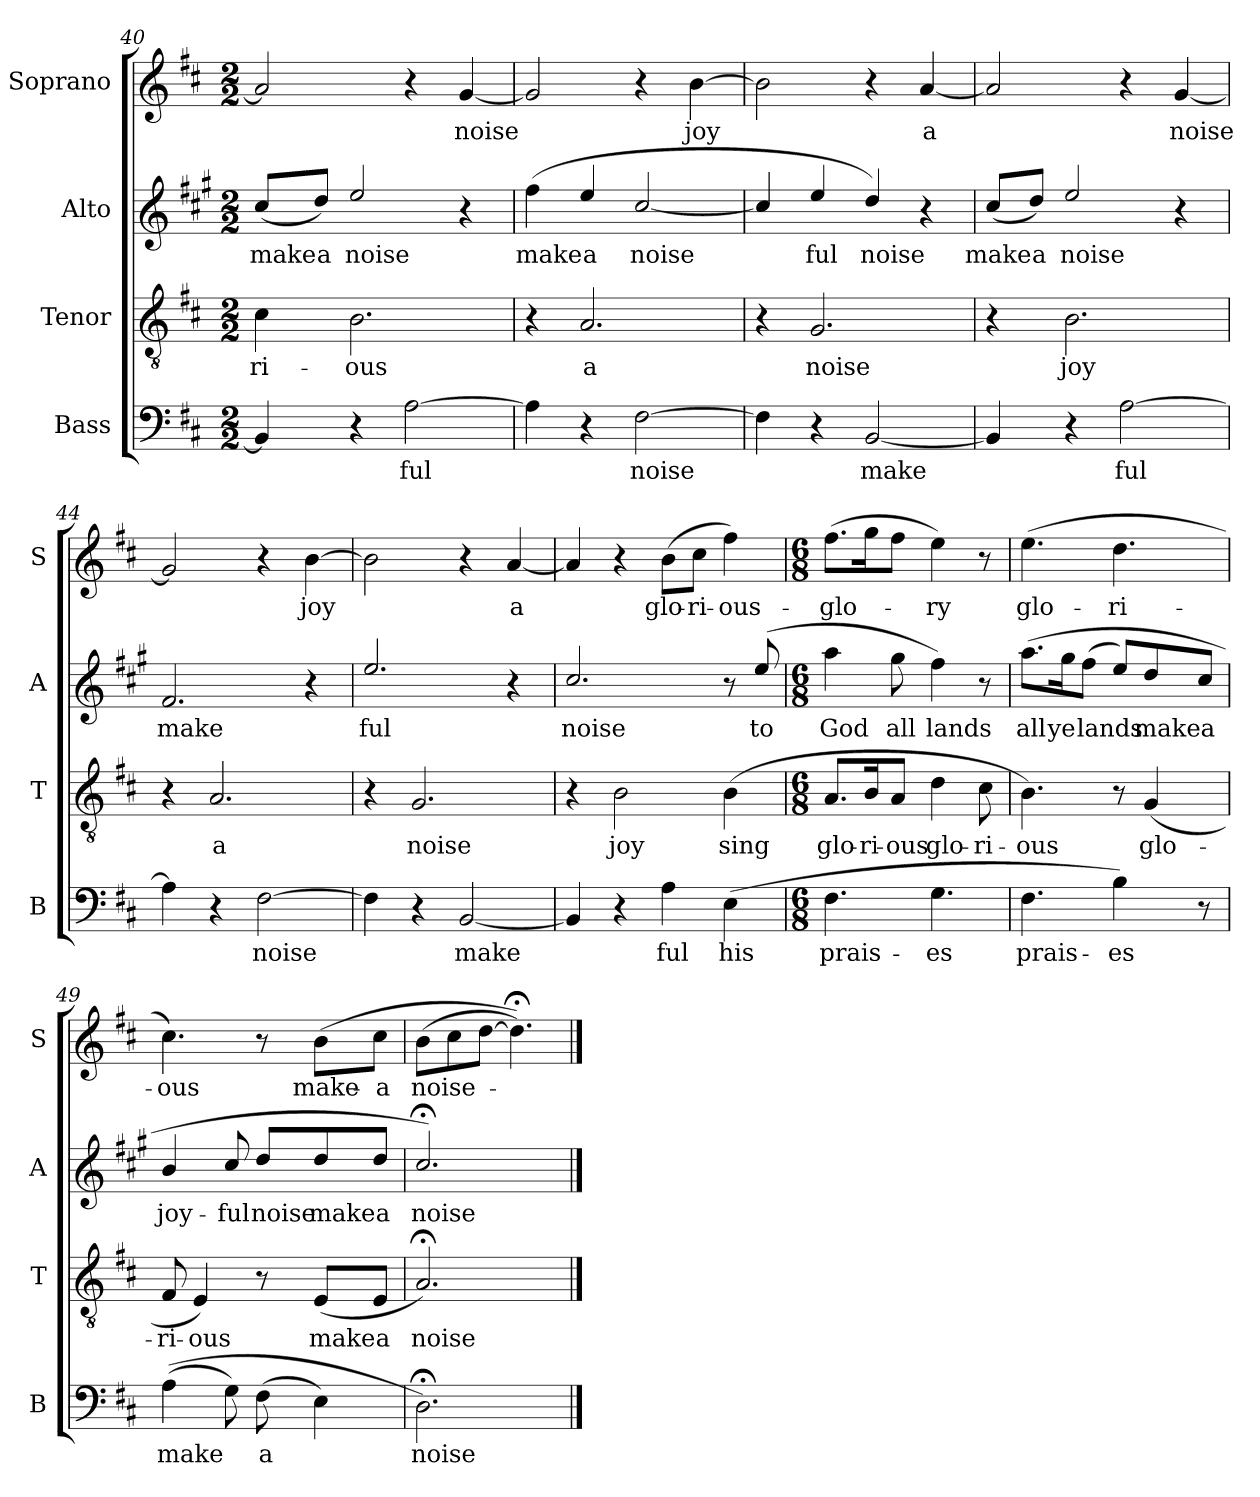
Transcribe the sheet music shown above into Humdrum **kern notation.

**kern	**text	**kern	**text	**kern	**text	**kern	**text
*part4	*part4	*part3	*part3	*part2	*part2	*part1	*part1
*staff4	*staff4	*staff3	*staff3	*staff2	*staff2	*staff1	*staff1
*I"Bass	*	*I"Tenor	*	*I"Alto	*	*I"Soprano	*
*I'B	*	*I'T	*	*I'A	*	*I'S	*
*clefF4	*	*clefGv2	*	*clefG2	*	*clefG2	*
*	*	*	*	*ITrd4c7	*	*	*
*k[f#c#]	*	*k[f#c#]	*	*k[f#c#]	*	*k[f#c#]	*
*D:	*	*D:	*	*D:	*	*D:	*
*M2/2	*	*M2/2	*	*M2/2	*	*M2/2	*
=40	=40	=40	=40	=40	=40	=40	=40
!	!	!	!LO:LY:b	!	!LO:LY:b	!	!
4BB/]	.	4c#\	-ri-	(<8f#/L	make	2a/]	.
!	!	!	!	!	!LO:LY:b	!	!
.	.	.	.	8g/J)	a	.	.
!	!	!	!LO:LY:b	!	!LO:LY:b	!	!
4r	.	2.B\	-ous	2a/	noise	.	.
!	!LO:LY:b	!	!	!	!	!	!
[2A\	ful	.	.	.	.	4r	.
!	!	!	!	!	!	!	!LO:LY:b
.	.	.	.	4r	.	[4g/	noise
=41	=41	=41	=41	=41	=41	=41	=41
!	!	!	!	!	!LO:LY:b	!	!
4A\]	.	4r	.	(>4b\	make	2g/]	.
!	!	!	!LO:LY:b	!	!LO:LY:b	!	!
4r	.	2.A/	a	4a/	a	.	.
!	!LO:LY:b	!	!	!	!LO:LY:b	!	!
[2F#\	noise	.	.	[2f#/	noise	4r	.
!	!	!	!	!	!	!	!LO:LY:b
.	.	.	.	.	.	[4b\	joy
=42	=42	=42	=42	=42	=42	=42	=42
4F#\]	.	4r	.	4f#/]	.	2b\]	.
!	!	!	!LO:LY:b	!	!LO:LY:b	!	!
4r	.	2.G/	noise	4a/	ful	.	.
!	!LO:LY:b	!	!	!	!LO:LY:b	!	!
[2BB/	make	.	.	4g/)	noise	4r	.
!	!	!	!	!	!	!	!LO:LY:b
.	.	.	.	4r	.	[4a/	a
!!LO:PB:g=z
=43	=43	=43	=43	=43	=43	=43	=43
!	!	!	!	!	!LO:LY:b	!	!
4BB/]	.	4r	.	(<8f#/L	make	2a/]	.
!	!	!	!	!	!LO:LY:b	!	!
.	.	.	.	8g/J)	a	.	.
!	!	!	!LO:LY:b	!	!LO:LY:b	!	!
4r	.	2.B\	joy	2a/	noise	.	.
!	!LO:LY:b	!	!	!	!	!	!
[2A\	ful	.	.	.	.	4r	.
!	!	!	!	!	!	!	!LO:LY:b
.	.	.	.	4r	.	[4g/	noise
=44	=44	=44	=44	=44	=44	=44	=44
!	!	!	!	!	!LO:LY:b	!	!
4A\]	.	4r	.	2.B/	make	2g/]	.
!	!	!	!LO:LY:b	!	!	!	!
4r	.	2.A/	a	.	.	.	.
!	!LO:LY:b	!	!	!	!	!	!
[2F#\	noise	.	.	.	.	4r	.
!	!	!	!	!	!	!	!LO:LY:b
.	.	.	.	4r	.	[4b\	joy
=45	=45	=45	=45	=45	=45	=45	=45
!	!	!	!	!	!LO:LY:b	!	!
4F#\]	.	4r	.	2.a/	ful	2b\]	.
!	!	!	!LO:LY:b	!	!	!	!
4r	.	2.G/	noise	.	.	.	.
!	!LO:LY:b	!	!	!	!	!	!
[2BB/	make	.	.	.	.	4r	.
!	!	!	!	!	!	!	!LO:LY:b
.	.	.	.	4r	.	[4a/	a
=46	=46	=46	=46	=46	=46	=46	=46
!	!	!	!	!	!LO:LY:b	!	!
4BB/]	.	4r	.	2.f#/	noise	4a/]	.
!	!	!	!LO:LY:b	!	!	!	!
4r	.	2B\	joy	.	.	4r	.
!	!LO:LY:b	!	!	!	!	!	!LO:LY:b
4A\	ful	.	.	.	.	(>8b\L	glo-
!	!	!	!	!	!	!	!LO:LY:b
.	.	.	.	.	.	8cc#\J	-ri-
!	!LO:LY:b	!	!LO:LY:b	!	!	!	!LO:LY:b
(>4E\	his	(>4B\	sing	8r	.	4ff#\)	-ous-
!	!	!	!	!	!LO:LY:b	!	!
.	.	.	.	(>8a/	to	.	.
!!LO:LB:g=z
=47	=47	=47	=47	=47	=47	=47	=47
*M6/8	*	*M6/8	*	*M6/8	*	*M6/8	*
!	!LO:LY:b	!	!LO:LY:b	!	!LO:LY:b	!	!LO:LY:b
4.F#\	prais-	8.A/L	glo-	4dd\	God	(>8.ff#\L	-glo-
!	!	!	!LO:LY:b	!	!	!	!
.	.	16B/k	-ri-	.	.	16gg\k	.
!	!	!	!LO:LY:b	!	!LO:LY:b	!	!
.	.	8A/J	-ous	8cc#\	all	8ff#\J	.
!	!LO:LY:b	!	!LO:LY:b	!	!LO:LY:b	!	!LO:LY:b
4.G\	-es	4d\	glo-	4b\)	lands	4ee\)	-ry
!	!	!	!LO:LY:b	!	!	!	!
.	.	8c#\	-ri-	8r	.	8r	.
=48	=48	=48	=48	=48	=48	=48	=48
!	!LO:LY:b	!	!LO:LY:b	!	!LO:LY:b	!	!LO:LY:b
4.F#\	prais-	4.B\)	-ous	(>8.dd\L	all	(>4.ee\	glo-
!	!	!	!	!	!LO:LY:b	!	!
.	.	.	.	16cc#\k	ye	.	.
!	!	!	!	!	!LO:LY:b	!	!
.	.	.	.	(>8b\J	lands	.	.
!	!LO:LY:b	!	!	!	!	!	!LO:LY:b
4B\)	-es	8r	.	8a/L)	.	4.dd\	-ri-
!	!	!	!LO:LY:b	!	!LO:LY:b	!	!
.	.	(<4G/	glo-	8g/	make	.	.
!	!	!	!	!	!LO:LY:b	!	!
8r	.	.	.	8f#/J	a	.	.
=49	=49	=49	=49	=49	=49	=49	=49
!	!LO:LY:b	!	!LO:LY:b	!	!LO:LY:b	!	!LO:LY:b
(>(>4A\	make	8F#/	-ri-	4e/	joy-	4.cc#\)	-ous
!	!	!	!LO:LY:b	!	!	!	!
.	.	4E/)	-ous	.	.	.	.
!	!	!	!	!	!LO:LY:b	!	!
8G\)	.	.	.	8f#/	-ful	.	.
!	!LO:LY:b	!	!	!	!LO:LY:b	!	!
(>8F#\	a	8r	.	8g/L	noise	8r	.
!	!	!	!LO:LY:b	!	!LO:LY:b	!	!LO:LY:b
4E\)	.	(<8E/L	make	8g/	make	(>8b\L	make-
!	!	!	!LO:LY:b	!	!LO:LY:b	!	!LO:LY:b
.	.	8E/J	a	8g/J	a	8cc#\J	-a
=50	=50	=50	=50	=50	=50	=50	=50
!	!LO:LY:b	!	!LO:LY:b	!	!LO:LY:b	!	!LO:LY:b
2.D;<\)	noise	2.A;</)	noise	2.f#;</)	noise	(>8b\L	noise-
.	.	.	.	.	.	8cc#\	.
.	.	.	.	.	.	[8dd\J	.
.	.	.	.	.	.	4.dd;<\]))	.
==	==	==	==	==	==	==	==
*-	*-	*-	*-	*-	*-	*-	*-
